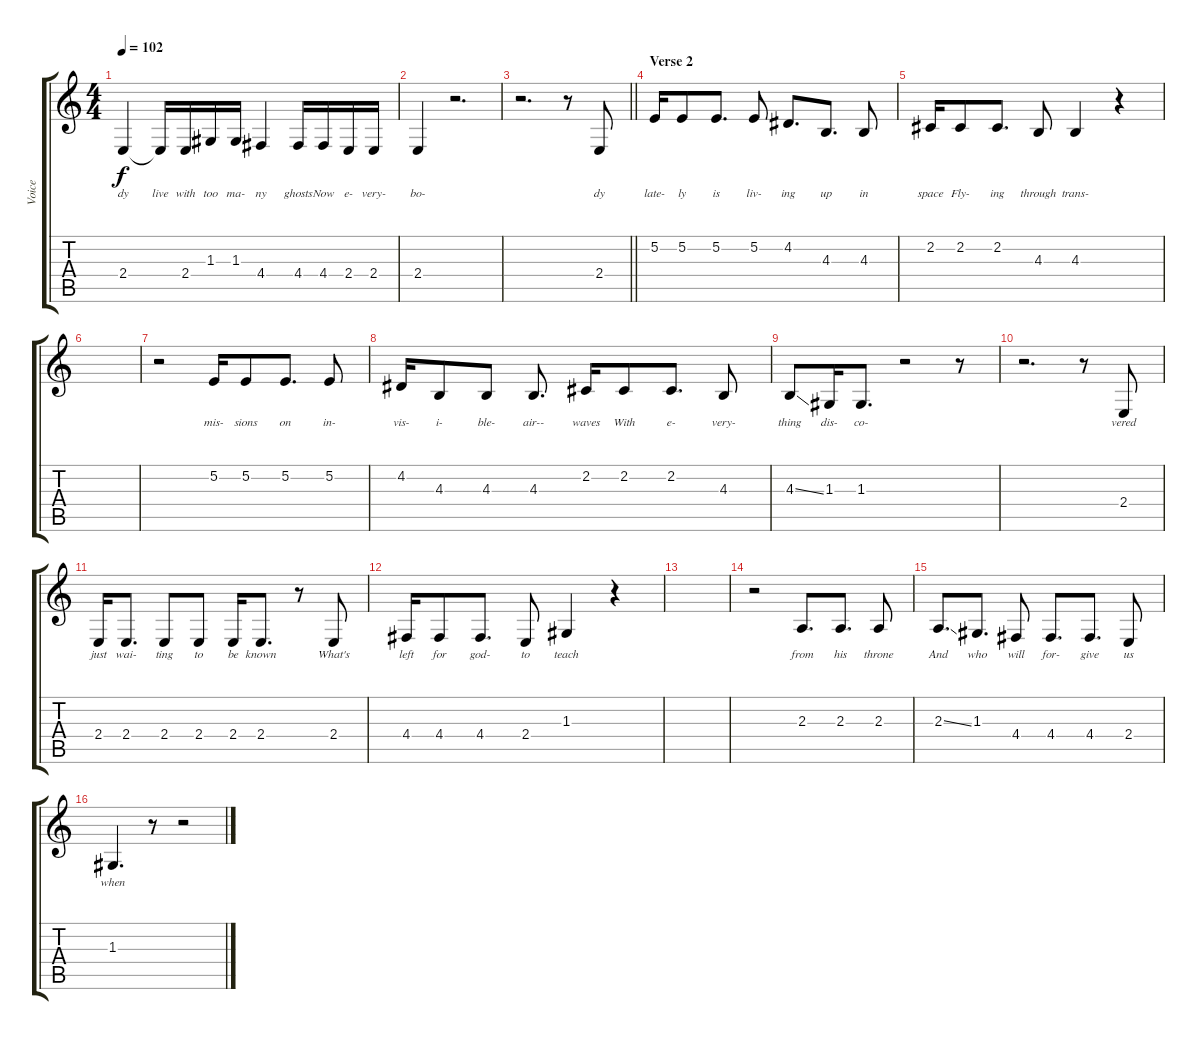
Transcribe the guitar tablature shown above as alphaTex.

\track ("Voice" "Voice") {instrument altosax}
\staff {score tabs}
\tuning (E4 B3 G3 D3 A2 E2) {hide}
\ts (4 4)
\tempo 102
\clef g2
\ks c
2.4.4{lyrics (0 "dy") lyrics (1 "") lyrics (2 "") lyrics (3 "") lyrics (4 "") dy f} 2.4{t}.16{lyrics (0 "live") lyrics (1 "") lyrics (2 "") lyrics (3 "") lyrics (4 "")} 2.4.16{lyrics (0 "with") lyrics (1 "") lyrics (2 "") lyrics (3 "") lyrics (4 "")} 1.3.16{lyrics (0 "too") lyrics (1 "") lyrics (2 "") lyrics (3 "") lyrics (4 "")} 1.3.16{lyrics (0 "ma-") lyrics (1 "") lyrics (2 "") lyrics (3 "") lyrics (4 "")} 4.4.4{lyrics (0 "ny") lyrics (1 "") lyrics (2 "") lyrics (3 "") lyrics (4 "")} 4.4.16{lyrics (0 "ghosts") lyrics (1 "") lyrics (2 "") lyrics (3 "") lyrics (4 "")} 4.4.16{lyrics (0 "Now") lyrics (1 "") lyrics (2 "") lyrics (3 "") lyrics (4 "")} 2.4.16{lyrics (0 "e-") lyrics (1 "") lyrics (2 "") lyrics (3 "") lyrics (4 "")} 2.4.16{lyrics (0 "very-") lyrics (1 "") lyrics (2 "") lyrics (3 "") lyrics (4 "")} |
2.4.4{lyrics (0 "bo-") lyrics (1 "") lyrics (2 "") lyrics (3 "") lyrics (4 "")} r.2{d} |
\barLineRight lightlight
r.2{d} r.8 2.4.8{lyrics (0 "dy") lyrics (1 "") lyrics (2 "") lyrics (3 "") lyrics (4 "")} |
\section ("" "Verse 2")
5.2.16{lyrics (0 "late-") lyrics (1 "") lyrics (2 "") lyrics (3 "") lyrics (4 "")} 5.2.8{lyrics (0 "ly") lyrics (1 "") lyrics (2 "") lyrics (3 "") lyrics (4 "")} 5.2.8{d lyrics (0 "is") lyrics (1 "") lyrics (2 "") lyrics (3 "") lyrics (4 "")} 5.2.8{lyrics (0 "liv-") lyrics (1 "") lyrics (2 "") lyrics (3 "") lyrics (4 "")} 4.2.8{d lyrics (0 "ing") lyrics (1 "") lyrics (2 "") lyrics (3 "") lyrics (4 "")} 4.3.8{d lyrics (0 "up") lyrics (1 "") lyrics (2 "") lyrics (3 "") lyrics (4 "")} 4.3.8{lyrics (0 "in") lyrics (1 "") lyrics (2 "") lyrics (3 "") lyrics (4 "")} |
2.2.16{lyrics (0 "space") lyrics (1 "") lyrics (2 "") lyrics (3 "") lyrics (4 "")} 2.2.8{lyrics (0 "Fly-") lyrics (1 "") lyrics (2 "") lyrics (3 "") lyrics (4 "")} 2.2.8{d lyrics (0 "ing") lyrics (1 "") lyrics (2 "") lyrics (3 "") lyrics (4 "")} 4.3.8{lyrics (0 "through") lyrics (1 "") lyrics (2 "") lyrics (3 "") lyrics (4 "")} 4.3.4{lyrics (0 "trans-") lyrics (1 "") lyrics (2 "") lyrics (3 "") lyrics (4 "")} r.4 |
|
r.2 5.2.16{lyrics (0 "mis-") lyrics (1 "") lyrics (2 "") lyrics (3 "") lyrics (4 "")} 5.2.8{lyrics (0 "sions") lyrics (1 "") lyrics (2 "") lyrics (3 "") lyrics (4 "")} 5.2.8{d lyrics (0 "on") lyrics (1 "") lyrics (2 "") lyrics (3 "") lyrics (4 "")} 5.2.8{lyrics (0 "in-") lyrics (1 "") lyrics (2 "") lyrics (3 "") lyrics (4 "")} |
4.2.16{lyrics (0 "vis-") lyrics (1 "") lyrics (2 "") lyrics (3 "") lyrics (4 "")} 4.3.8{lyrics (0 "i-") lyrics (1 "") lyrics (2 "") lyrics (3 "") lyrics (4 "")} 4.3.8{lyrics (0 "ble-") lyrics (1 "") lyrics (2 "") lyrics (3 "") lyrics (4 "")} 4.3.8{d lyrics (0 "air--") lyrics (1 "") lyrics (2 "") lyrics (3 "") lyrics (4 "")} 2.2.16{lyrics (0 "waves") lyrics (1 "") lyrics (2 "") lyrics (3 "") lyrics (4 "")} 2.2.8{lyrics (0 "With") lyrics (1 "") lyrics (2 "") lyrics (3 "") lyrics (4 "")} 2.2.8{d lyrics (0 "e-") lyrics (1 "") lyrics (2 "") lyrics (3 "") lyrics (4 "")} 4.3.8{lyrics (0 "very-") lyrics (1 "") lyrics (2 "") lyrics (3 "") lyrics (4 "")} |
4.3{ss}.8{lyrics (0 "thing") lyrics (1 "") lyrics (2 "") lyrics (3 "") lyrics (4 "")} 1.3.16{lyrics (0 "dis-") lyrics (1 "") lyrics (2 "") lyrics (3 "") lyrics (4 "")} 1.3.8{d lyrics (0 "co-") lyrics (1 "") lyrics (2 "") lyrics (3 "") lyrics (4 "")} r.2 r.8 |
r.2{d} r.8 2.4.8{lyrics (0 "vered") lyrics (1 "") lyrics (2 "") lyrics (3 "") lyrics (4 "")} |
2.4.16{lyrics (0 "just") lyrics (1 "") lyrics (2 "") lyrics (3 "") lyrics (4 "")} 2.4.8{d lyrics (0 "wai-") lyrics (1 "") lyrics (2 "") lyrics (3 "") lyrics (4 "")} 2.4.8{lyrics (0 "ting") lyrics (1 "") lyrics (2 "") lyrics (3 "") lyrics (4 "")} 2.4.8{lyrics (0 "to") lyrics (1 "") lyrics (2 "") lyrics (3 "") lyrics (4 "")} 2.4.16{lyrics (0 "be") lyrics (1 "") lyrics (2 "") lyrics (3 "") lyrics (4 "")} 2.4.8{d lyrics (0 "known") lyrics (1 "") lyrics (2 "") lyrics (3 "") lyrics (4 "")} r.8 2.4.8{lyrics (0 "What's") lyrics (1 "") lyrics (2 "") lyrics (3 "") lyrics (4 "")} |
4.4.16{lyrics (0 "left") lyrics (1 "") lyrics (2 "") lyrics (3 "") lyrics (4 "")} 4.4.8{lyrics (0 "for") lyrics (1 "") lyrics (2 "") lyrics (3 "") lyrics (4 "")} 4.4.8{d lyrics (0 "god-") lyrics (1 "") lyrics (2 "") lyrics (3 "") lyrics (4 "")} 2.4.8{lyrics (0 "to") lyrics (1 "") lyrics (2 "") lyrics (3 "") lyrics (4 "")} 1.3.4{lyrics (0 "teach") lyrics (1 "") lyrics (2 "") lyrics (3 "") lyrics (4 "")} r.4 |
|
r.2 2.3.8{d lyrics (0 "from") lyrics (1 "") lyrics (2 "") lyrics (3 "") lyrics (4 "")} 2.3.8{d lyrics (0 "his") lyrics (1 "") lyrics (2 "") lyrics (3 "") lyrics (4 "")} 2.3.8{lyrics (0 "throne") lyrics (1 "") lyrics (2 "") lyrics (3 "") lyrics (4 "")} |
2.3{ss}.8{d lyrics (0 "And") lyrics (1 "") lyrics (2 "") lyrics (3 "") lyrics (4 "")} 1.3.8{d lyrics (0 "who") lyrics (1 "") lyrics (2 "") lyrics (3 "") lyrics (4 "")} 4.4.8{lyrics (0 "will") lyrics (1 "") lyrics (2 "") lyrics (3 "") lyrics (4 "")} 4.4.8{d lyrics (0 "for-") lyrics (1 "") lyrics (2 "") lyrics (3 "") lyrics (4 "")} 4.4.8{d lyrics (0 "give") lyrics (1 "") lyrics (2 "") lyrics (3 "") lyrics (4 "")} 2.4.8{lyrics (0 "us") lyrics (1 "") lyrics (2 "") lyrics (3 "") lyrics (4 "")} |
1.3.4{d lyrics (0 "when") lyrics (1 "") lyrics (2 "") lyrics (3 "") lyrics (4 "")} r.8 r.2
